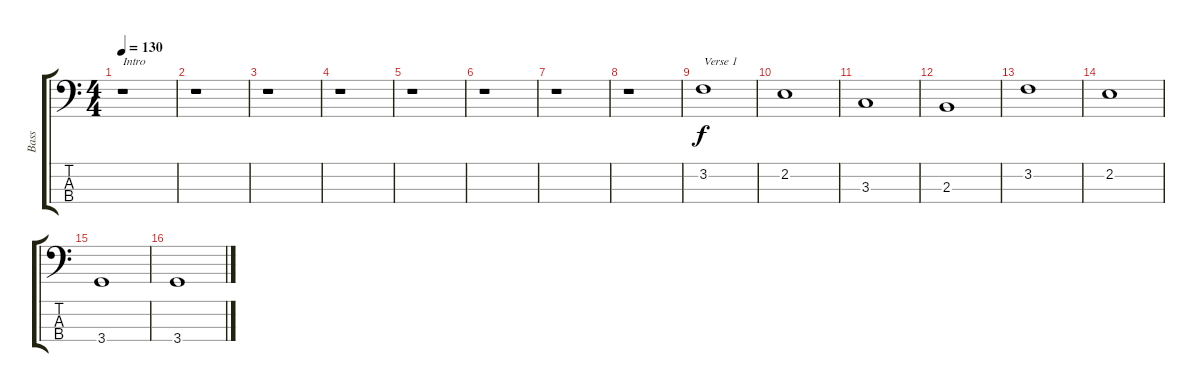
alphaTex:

\track ("Bass" "Bass") {instrument acousticguitarnylon}
\staff {score tabs}
\tuning (G2 D2 A1 E1) {hide}
\ts (4 4)
\tempo 130
\clef f4
\ks c
r.1{txt "Intro" dy f instrument acousticguitarnylon} |
r.1 |
r.1 |
r.1 |
r.1 |
r.1 |
r.1 |
r.1 |
3.2.1{txt "Verse 1"} |
2.2.1 |
3.3.1 |
2.3.1 |
3.2.1 |
2.2.1 |
3.4.1 |
3.4.1
